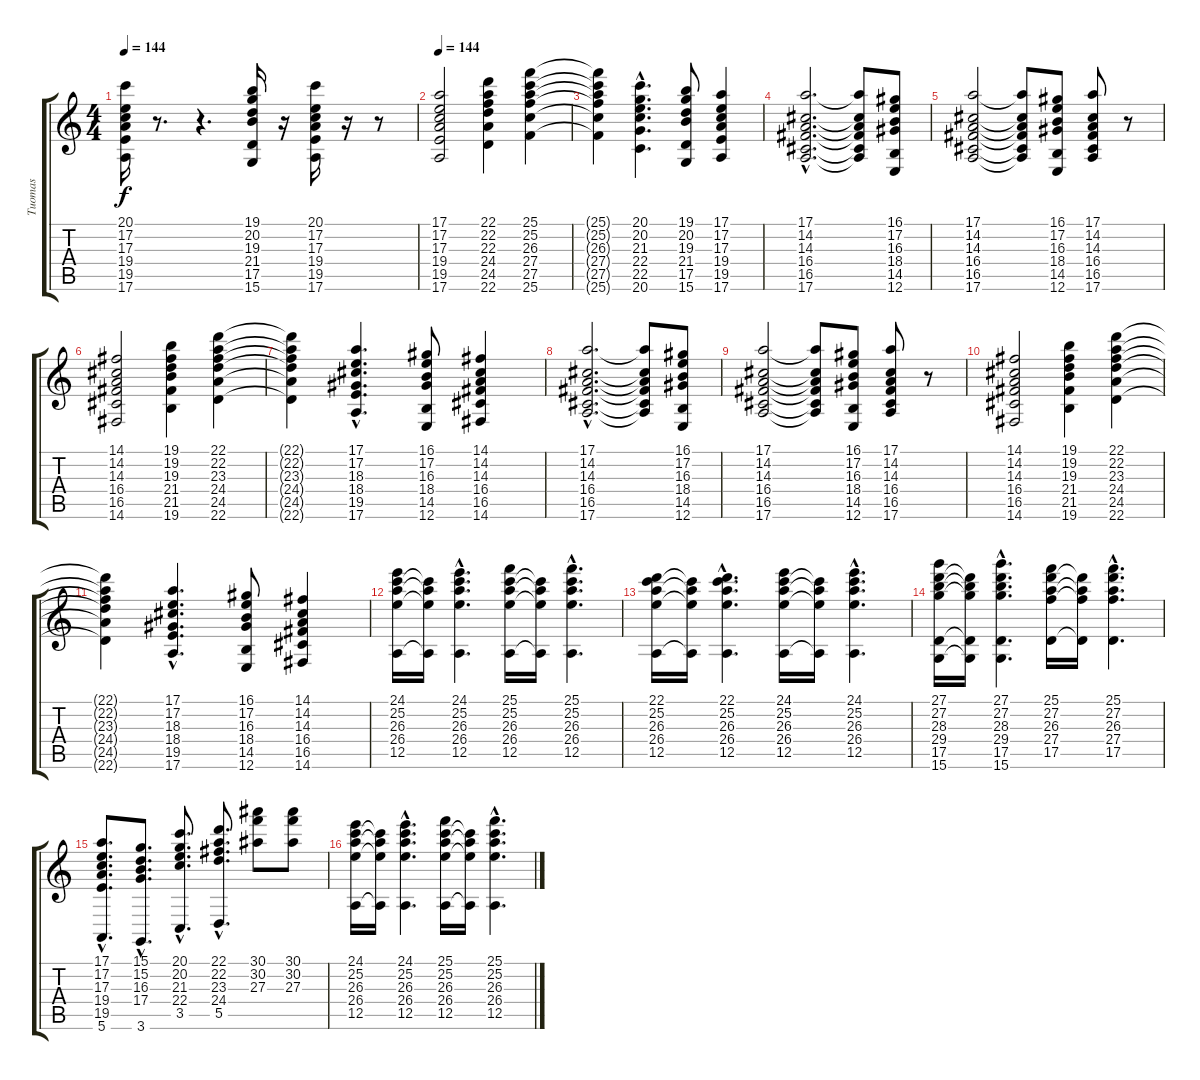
\track ("Tuomas" "Tuomas") {instrument stringensemble1}
\staff {score tabs}
\tuning (E4 B3 G3 D3 A2 E2) {hide}
\ts (4 4)
\tempo 144
\clef g2
\ks c
(20.1 17.2 17.3 19.4 19.5 17.6).16{dy f} r.8{d} r.4{d} (19.1 20.2 19.3 21.4 17.5 15.6).16 r.16 (20.1 17.2 17.3 19.4 19.5 17.6).16 r.16 r.8 |
\tempo 144
(17.1 17.2 17.3 19.4 19.5 17.6).2 (22.1 22.2 22.3 24.4 24.5 22.6).4 (25.1 25.2 26.3 27.4 27.5 25.6).4 |
(25.1{t} 25.2{t} 26.3{t} 27.4{t} 27.5{t} 25.6{t}).4 (20.1{hac} 20.2{hac} 21.3{hac} 22.4{hac} 22.5{hac} 20.6{hac}).4{d} (19.1 20.2 19.3 21.4 17.5 15.6).8 (17.1 17.2 17.3 19.4 19.5 17.6).4 |
(17.1{hac} 14.2{hac} 14.3{hac} 16.4{hac} 16.5{hac} 17.6{hac}).2{d} (17.1{t} 14.2{t} 14.3{t} 16.4{t} 16.5{t} 17.6{t}).8 (16.1 17.2 16.3 18.4 14.5 12.6).8 |
(17.1 14.2 14.3 16.4 16.5 17.6).2 (17.1{t} 14.2{t} 14.3{t} 16.4{t} 16.5{t} 17.6{t}).8 (16.1 17.2 16.3 18.4 14.5 12.6).8 (17.1 14.2 14.3 16.4 16.5 17.6).8 r.8 |
(14.1 14.2 14.3 16.4 16.5 14.6).2 (19.1 19.2 19.3 21.4 21.5 19.6).4 (22.1 22.2 23.3 24.4 24.5 22.6).4 |
(22.1{t} 22.2{t} 23.3{t} 24.4{t} 24.5{t} 22.6{t}).4 (17.1{hac} 17.2{hac} 18.3{hac} 18.4{hac} 19.5{hac} 17.6{hac}).4{d} (16.1 17.2 16.3 18.4 14.5 12.6).8 (14.1 14.2 14.3 16.4 16.5 14.6).4 |
(17.1{hac} 14.2{hac} 14.3{hac} 16.4{hac} 16.5{hac} 17.6{hac}).2{d} (17.1{t} 14.2{t} 14.3{t} 16.4{t} 16.5{t} 17.6{t}).8 (16.1 17.2 16.3 18.4 14.5 12.6).8 |
(17.1 14.2 14.3 16.4 16.5 17.6).2 (17.1{t} 14.2{t} 14.3{t} 16.4{t} 16.5{t} 17.6{t}).8 (16.1 17.2 16.3 18.4 14.5 12.6).8 (17.1 14.2 14.3 16.4 16.5 17.6).8 r.8 |
(14.1 14.2 14.3 16.4 16.5 14.6).2 (19.1 19.2 19.3 21.4 21.5 19.6).4 (22.1 22.2 23.3 24.4 24.5 22.6).4 |
(22.1{t} 22.2{t} 23.3{t} 24.4{t} 24.5{t} 22.6{t}).4 (17.1{hac} 17.2{hac} 18.3{hac} 18.4{hac} 19.5{hac} 17.6{hac}).4{d} (16.1 17.2 16.3 18.4 14.5 12.6).8 (14.1 14.2 14.3 16.4 16.5 14.6).4 |
(24.1 25.2 26.3 26.4 12.5).16 (25.2{t} 26.3{t} 26.4{t} 12.5{t}).16 (24.1{hac} 25.2{hac} 26.3{hac} 26.4{hac} 12.5{hac}).4{d} (25.1 25.2 26.3 26.4 12.5).16 (25.2{t} 26.3{t} 26.4{t} 12.5{t}).16 (25.1{hac} 25.2{hac} 26.3{hac} 26.4{hac} 12.5{hac}).4{d} |
(22.1 25.2 26.3 26.4 12.5).16 (25.2{t} 26.3{t} 26.4{t} 12.5{t}).16 (22.1{hac} 25.2{hac} 26.3{hac} 26.4{hac} 12.5{hac}).4{d} (24.1 25.2 26.3 26.4 12.5).16 (25.2{t} 26.3{t} 26.4{t} 12.5{t}).16 (24.1{hac} 25.2{hac} 26.3{hac} 26.4{hac} 12.5{hac}).4{d} |
(27.1 27.2 28.3 29.4 17.5 15.6).16 (27.2{t} 28.3{t} 29.4{t} 17.5{t} 15.6{t}).16 (27.1{hac} 27.2{hac} 28.3{hac} 29.4{hac} 17.5{hac} 15.6{hac}).4{d} (25.1 27.2 26.3 27.4 17.5).16 (27.2{t} 26.3{t} 27.4{t} 17.5{t}).16 (25.1{hac} 27.2{hac} 26.3{hac} 27.4{hac} 17.5{hac}).4{d} |
(17.1{hac} 17.2{hac} 17.3{hac} 19.4{hac} 19.5{hac} 5.6{hac}).8{d} (15.1{hac} 15.2{hac} 16.3{hac} 17.4{hac} 3.6{hac}).8{d} (20.1{hac} 20.2{hac} 21.3{hac} 22.4{hac} 3.5{hac}).8{d} (22.1{hac} 22.2{hac} 23.3{hac} 24.4{hac} 5.5{hac}).8{d} (30.1 30.2 27.3).8 (30.1 30.2 27.3).8 |
(24.1 25.2 26.3 26.4 12.5).16 (25.2{t} 26.3{t} 26.4{t} 12.5{t}).16 (24.1{hac} 25.2{hac} 26.3{hac} 26.4{hac} 12.5{hac}).4{d} (25.1 25.2 26.3 26.4 12.5).16 (25.2{t} 26.3{t} 26.4{t} 12.5{t}).16 (25.1{hac} 25.2{hac} 26.3{hac} 26.4{hac} 12.5{hac}).4{d}
